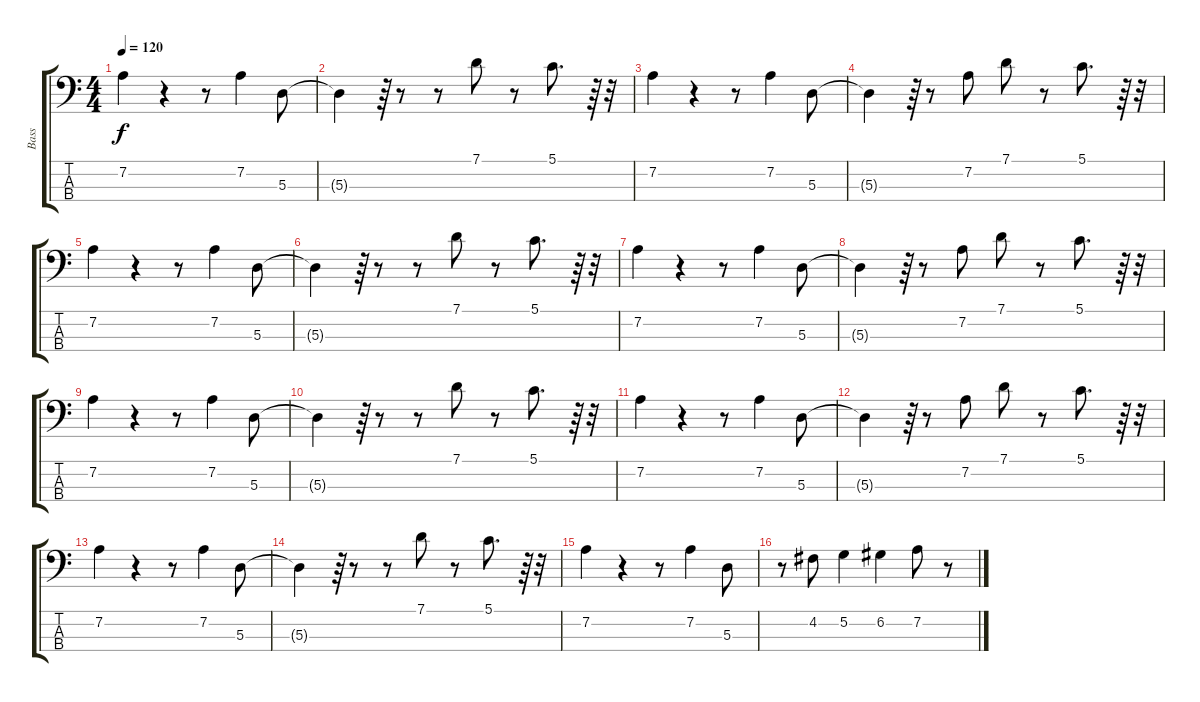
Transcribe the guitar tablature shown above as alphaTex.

\track ("Bass" "Bass") {instrument electricbassfinger}
\staff {score tabs}
\tuning (G2 D2 A1 E1) {hide}
\ts (4 4)
\tempo 120
\clef f4
\ks c
7.2.4{dy f} r.4 r.8 7.2.4 5.3.8 |
5.3{t}.4 r.64 r.8 r.8 7.1.8 r.8 5.1.8{d} r.64 r.32 |
7.2.4 r.4 r.8 7.2.4 5.3.8 |
5.3{t}.4 r.64 r.8 7.2.8 7.1.8 r.8 5.1.8{d} r.64 r.32 |
7.2.4 r.4 r.8 7.2.4 5.3.8 |
5.3{t}.4 r.64 r.8 r.8 7.1.8 r.8 5.1.8{d} r.64 r.32 |
7.2.4 r.4 r.8 7.2.4 5.3.8 |
5.3{t}.4 r.64 r.8 7.2.8 7.1.8 r.8 5.1.8{d} r.64 r.32 |
7.2.4 r.4 r.8 7.2.4 5.3.8 |
5.3{t}.4 r.64 r.8 r.8 7.1.8 r.8 5.1.8{d} r.64 r.32 |
7.2.4 r.4 r.8 7.2.4 5.3.8 |
5.3{t}.4 r.64 r.8 7.2.8 7.1.8 r.8 5.1.8{d} r.64 r.32 |
7.2.4 r.4 r.8 7.2.4 5.3.8 |
5.3{t}.4 r.64 r.8 r.8 7.1.8 r.8 5.1.8{d} r.64 r.32 |
7.2.4 r.4 r.8 7.2.4 5.3.8 |
r.8 4.2.8 5.2.4 6.2.4 7.2.8 r.8
